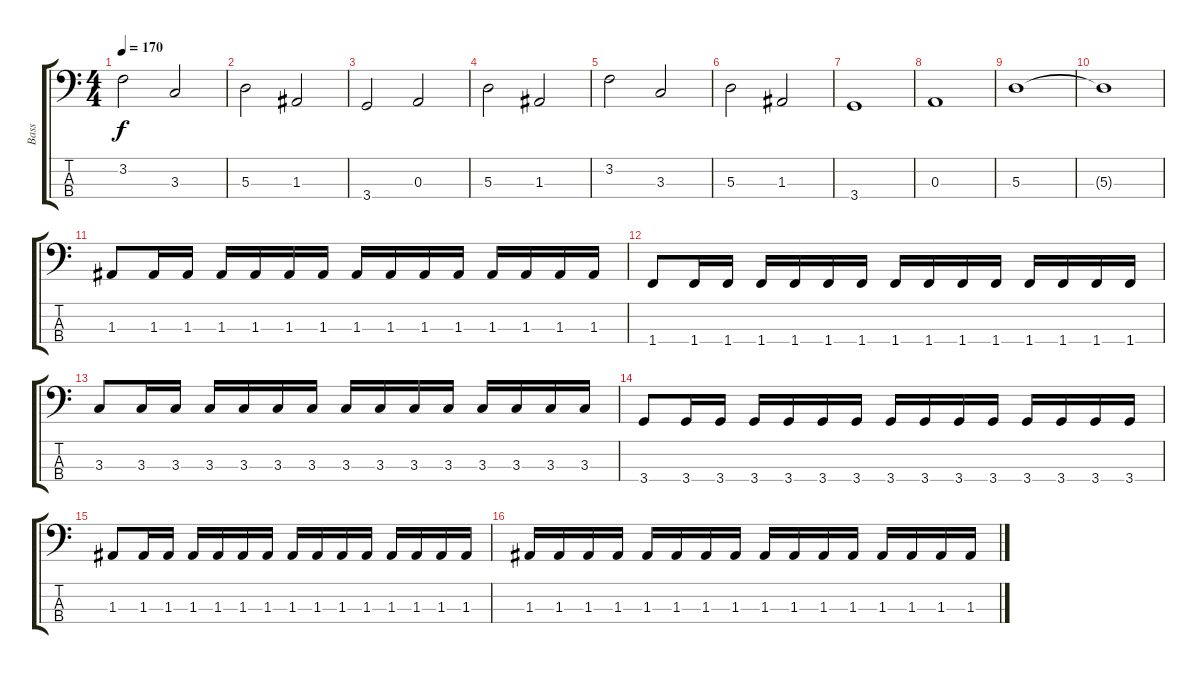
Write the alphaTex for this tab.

\track ("Bass" "Bass") {instrument electricbassfinger}
\staff {score tabs}
\tuning (G2 D2 A1 E1) {hide}
\ts (4 4)
\tempo 170
\clef f4
\ks c
3.2.2{dy f} 3.3.2 |
5.3.2 1.3.2 |
3.4.2 0.3.2 |
5.3.2 1.3.2 |
3.2.2 3.3.2 |
5.3.2 1.3.2 |
3.4.1 |
0.3.1 |
5.3.1 |
5.3{t}.1 |
\section ("" "")
1.3.8 1.3.16 1.3.16 1.3.16 1.3.16 1.3.16 1.3.16 1.3.16 1.3.16 1.3.16 1.3.16 1.3.16 1.3.16 1.3.16 1.3.16 |
1.4.8 1.4.16 1.4.16 1.4.16 1.4.16 1.4.16 1.4.16 1.4.16 1.4.16 1.4.16 1.4.16 1.4.16 1.4.16 1.4.16 1.4.16 |
3.3.8 3.3.16 3.3.16 3.3.16 3.3.16 3.3.16 3.3.16 3.3.16 3.3.16 3.3.16 3.3.16 3.3.16 3.3.16 3.3.16 3.3.16 |
3.4.8 3.4.16 3.4.16 3.4.16 3.4.16 3.4.16 3.4.16 3.4.16 3.4.16 3.4.16 3.4.16 3.4.16 3.4.16 3.4.16 3.4.16 |
1.3.8 1.3.16 1.3.16 1.3.16 1.3.16 1.3.16 1.3.16 1.3.16 1.3.16 1.3.16 1.3.16 1.3.16 1.3.16 1.3.16 1.3.16 |
1.3.16 1.3.16 1.3.16 1.3.16 1.3.16 1.3.16 1.3.16 1.3.16 1.3.16 1.3.16 1.3.16 1.3.16 1.3.16 1.3.16 1.3.16 1.3.16
